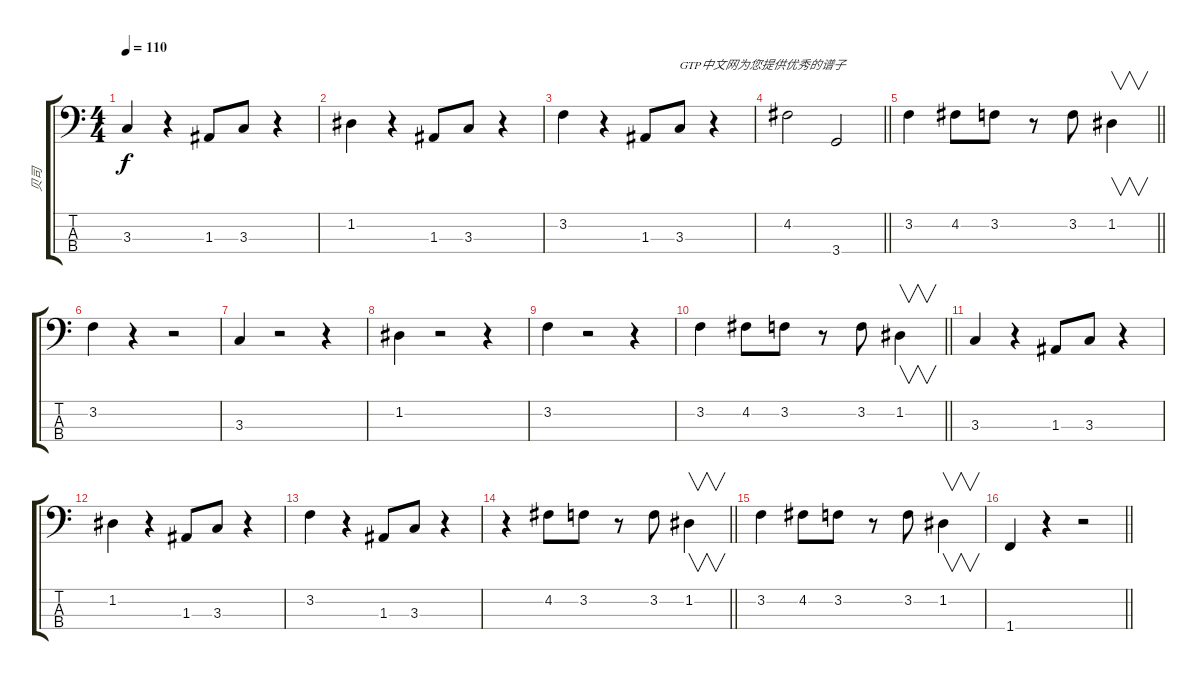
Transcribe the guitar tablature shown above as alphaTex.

\track ("贝司" "贝司") {instrument electricbassfinger}
\staff {score tabs}
\tuning (G2 D2 A1 E1) {hide}
\ts (4 4)
\tempo 110
\clef f4
\ks c
3.3.4{dy f} r.4 1.3.8 3.3.8 r.4 |
1.2.4 r.4 1.3.8 3.3.8 r.4 |
3.2.4 r.4 1.3.8 3.3.8{txt "GTP中文网为您提供优秀的谱子"} r.4 |
\barLineRight lightlight
4.2.2 3.4.2 |
\barLineRight lightlight
3.2.4 4.2.8 3.2.8 r.8 3.2.8 1.2.4{v} |
3.2.4 r.4 r.2 |
3.3.4 r.2 r.4 |
1.2.4 r.2 r.4 |
3.2.4 r.2 r.4 |
\barLineRight lightlight
3.2.4 4.2.8 3.2.8 r.8 3.2.8 1.2.4{v} |
3.3.4 r.4 1.3.8 3.3.8 r.4 |
1.2.4 r.4 1.3.8 3.3.8 r.4 |
3.2.4 r.4 1.3.8 3.3.8 r.4 |
\barLineRight lightlight
r.4 4.2.8 3.2.8 r.8 3.2.8 1.2.4{v} |
3.2.4 4.2.8 3.2.8 r.8 3.2.8 1.2.4{v} |
\barLineRight lightlight
1.4.4 r.4 r.2
